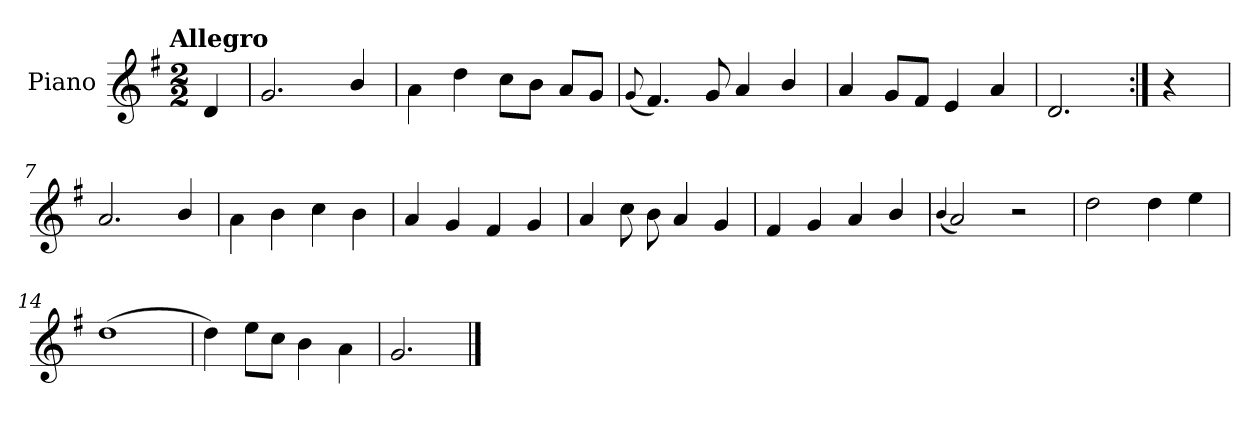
**kern
*part1
*staff1
*I"Piano
*I'Pno.
*clefG2
*k[f#]
!!LO:TX:omd:t=Allegro
*M2/2
*MM144
=
4d/
=1
2.g/
4b/
=2
4a\
4dd\
8cc\L
8b\J
8a/L
8g/J
=3
(<8qqg/
4.f#/)
8g/
4a/
4b/
=4
4a/
8g/L
8f#/J
4e/
4a/
!!LO:LB:g=z
=5
2.d/
=6:|!
4r
=7
2.a/
4b/
=8
4a\
4b\
4cc\
4b\
=9
4a/
4g/
4f#/
4g/
=10
4a/
8cc\
8b\
4a/
4g/
!!LO:LB:g=z
=11
4f#/
4g/
4a/
4b/
=12
(<4qqb/
2a/)
2r
=13
2dd\
4dd\
4ee\
=14
(>1dd
=15
4dd\)
8ee\L
8cc\J
4b\
4a\
=16
2.g/
==
*-
